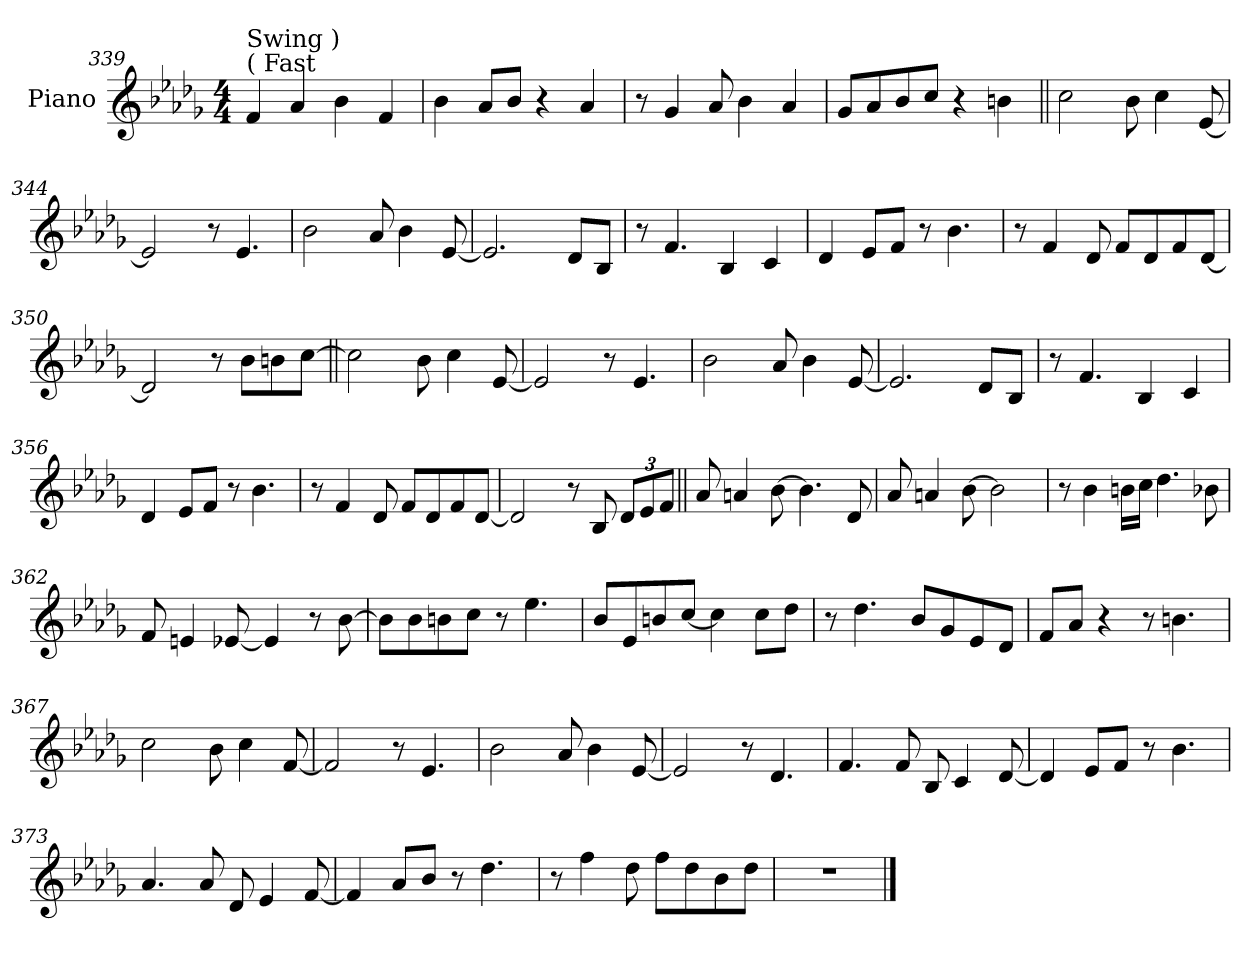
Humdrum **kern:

**kern
*part1
*staff1
*I"Piano
*I'Pno.
!!LO:PB:g=z
*clefG2
*k[b-e-a-d-g-]
*M4/4
=339
!LO:TX:a:t=( Fast
!LO:TX:t=Swing )
4f/
4a-/
4b-\
4f/
=340
4b-\
8a-/L
8b-/J
4r
4a-/
=341
8r
4g-/
8a-/
4b-\
4a-/
=342
8g-/L
8a-/
8b-/
8cc/J
4r
4bn\
!!LO:LB:g=z
=343||
2cc\
8b-\
4cc\
[8e-/
=344
2e-/]
8r
4.e-/
=345
2b-\
8a-/
4b-\
[8e-/
=346
2.e-/]
8d-/L
8B-/J
!!LO:LB:g=z
=347
8r
4.f/
4B-/
4c/
=348
4d-/
8e-/L
8f/J
8r
4.b-\
=349
8r
4f/
8d-/
8f/L
8d-/
8f/
[8d-/J
=350
2d-/]
8r
8b-\L
8bn\
[8cc\J
!!LO:LB:g=z
=351||
2cc\]
8b-\
4cc\
[8e-/
=352
2e-/]
8r
4.e-/
=353
2b-\
8a-/
4b-\
[8e-/
=354
2.e-/]
8d-/L
8B-/J
!!LO:LB:g=z
=355
8r
4.f/
4B-/
4c/
=356
4d-/
8e-/L
8f/J
8r
4.b-\
=357
8r
4f/
8d-/
8f/L
8d-/
8f/
[8d-/J
=358
2d-/]
8r
8B-/
*Xbrackettup
12d-/L
12e-/
12f/J
!!LO:LB:g=z
=359||
8a-/
4an/
[8b-\
4.b-\]
8d-/
=360
8a-/
4an/
[8b-\
2b-\]
=361
8r
4b-\
16bn\LL
16cc\JJ
4.dd-\
8b-X\
=362
8f/
4en/
[8e-X/
4e-/]
8r
[8b-\
!!LO:LB:g=z
=363
8b-\L]
8b-\
8bn\
8cc\J
8r
4.ee-\
=364
8b-/L
8e-/
8bn/
[8cc/J
4cc\]
8cc\L
8dd-\J
=365
8r
4.dd-\
8b-/L
8g-/
8e-/
8d-/J
=366
8f/L
8a-/J
4r
8r
4.bn\
!!LO:LB:g=z
=367
2cc\
8b-\
4cc\
[8f/
=368
2f/]
8r
4.e-/
=369
2b-\
8a-/
4b-\
[8e-/
=370
2e-/]
8r
4.d-/
!!LO:LB:g=z
=371
4.f/
8f/
8B-/
4c/
[8d-/
=372
4d-/]
8e-/L
8f/J
8r
4.b-\
=373
4.a-/
8a-/
8d-/
4e-/
[8f/
=374
4f/]
8a-/L
8b-/J
8r
4.dd-\
=375
8r
4ff\
8dd-\
8ff\L
8dd-\
8b-\
8dd-\J
=376
1r
==
*-
